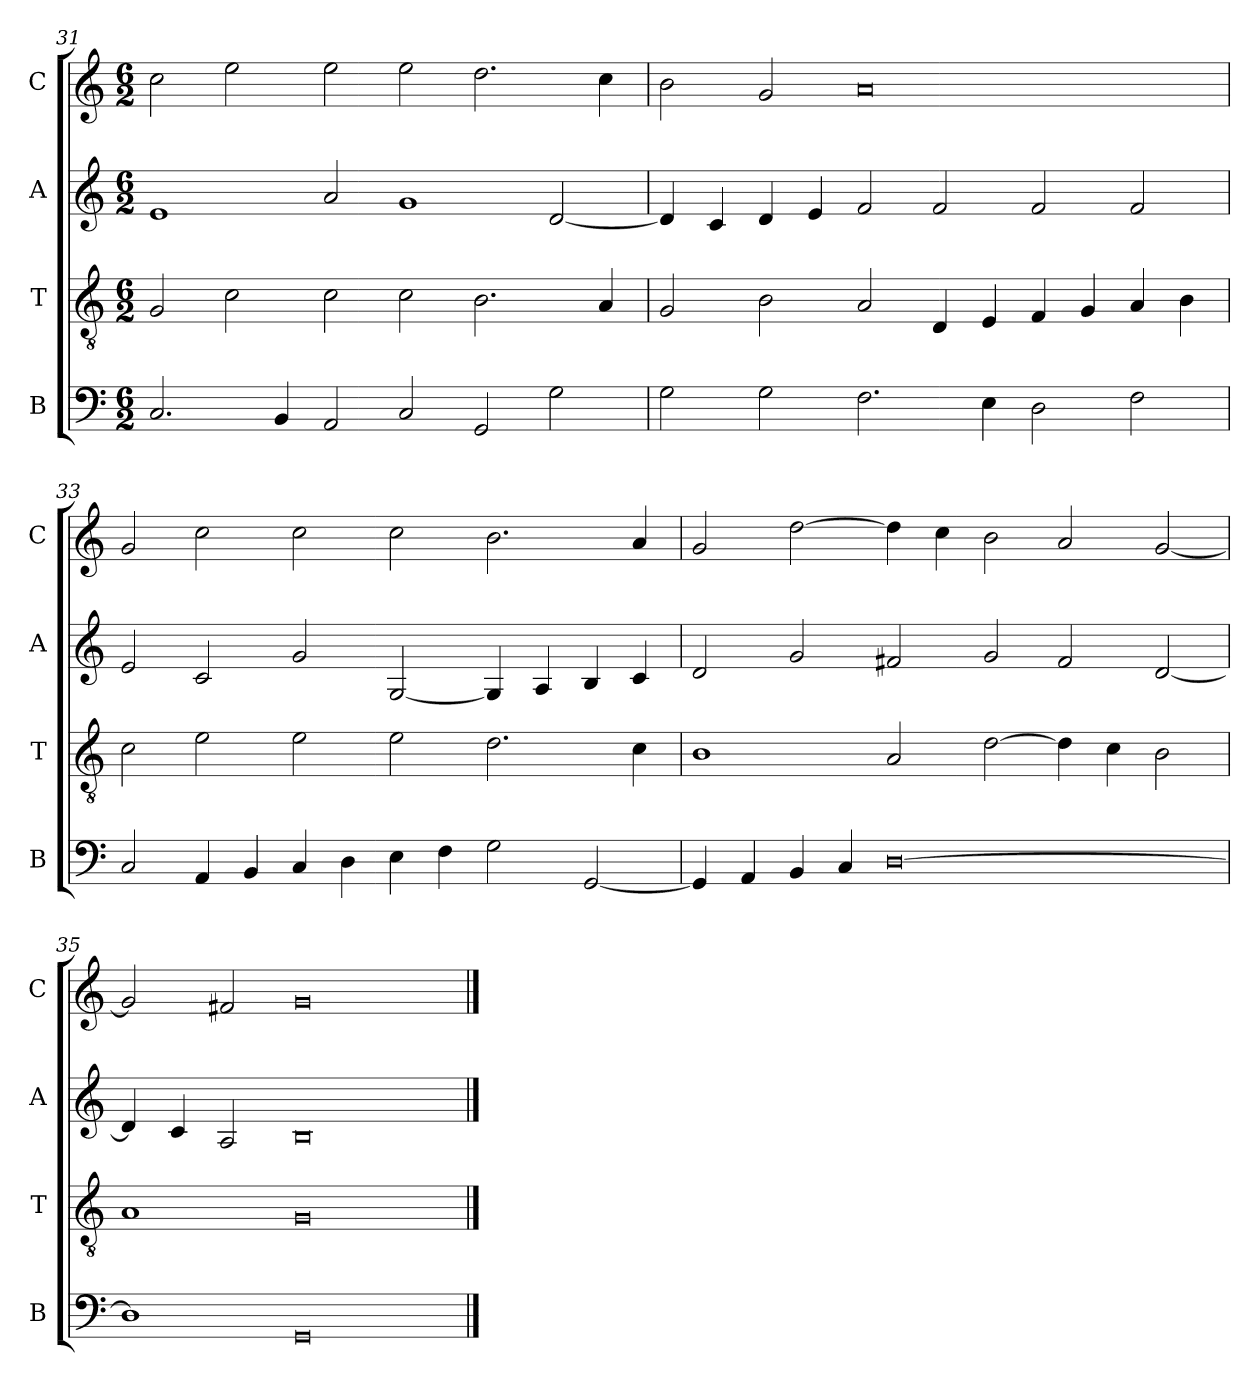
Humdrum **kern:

**kern	**kern	**kern	**kern
*part4	*part3	*part2	*part1
*staff4	*staff3	*staff2	*staff1
*I"B	*I"T	*I"A	*I"C
*I'B	*I'T	*I'A	*I'C
*clefF4	*clefGv2	*clefG2	*clefG2
*	*ITrd7c12	*	*
*k[]	*k[]	*k[]	*k[]
*C:	*C:	*C:	*C:
*M6/2	*M6/2	*M6/2	*M6/2
=31	=31	=31	=31
2.Ci/	2GGi/	1ei	2cci\
.	2Ci\	.	2eei\
4BBi/	.	.	.
2AAi/	2Ci\	2ai/	2eei\
2Ci/	2Ci\	1gi	2eei\
2GGi/	2.BBi\	.	2.ddi\
2Gi\	.	[<2di/	.
.	4AAi/	.	4cci\
!!LO:LB:g=z
=32	=32	=32	=32
2Gi\	2GGi/	4di/]	2bi\
.	.	4ci/	.
2Gi\	2BBi\	4di/	2gi/
.	.	4ei/	.
2.Fi\	2AAi/	2fi/	0ai
.	4DDi/	2fi/	.
4Ei\	4EEi/	.	.
2Di\	4FFi/	2fi/	.
.	4GGi/	.	.
2Fi\	4AAi/	2fi/	.
.	4BBi\	.	.
=33	=33	=33	=33
2Ci/	2Ci\	2ei/	2gi/
4AAi/	2Ei\	2ci/	2cci\
4BBi/	.	.	.
4Ci/	2Ei\	2gi/	2cci\
4Di\	.	.	.
4Ei\	2Ei\	[<2Gi/	2cci\
4Fi\	.	.	.
2Gi\	2.Di\	4Gi/]	2.bi\
.	.	4Ai/	.
[<2GGi/	.	4Bi/	.
.	4Ci\	4ci/	4ai/
!!LO:PB:g=z
=34	=34	=34	=34
4GGi/]	1BBi	2di/	2gi/
4AAi/	.	.	.
4BBi/	.	2gi/	[>2ddi\
4Ci/	.	.	.
[>0Di	2AAi/	2f#Xi/	4ddi\]
.	.	.	4cci\
.	[>2Di\	2gi/	2bi\
.	4Di\]	2f#i/	2ai/
.	4Ci\	.	.
.	2BBi\	[<2di/	[<2gi/
=35	=35	=35	=35
1Di]	1AAi	4di/]	2gi/]
.	.	4ci/	.
.	.	2Ai/	2f#Xi/
0GGi	0GGi	0Bi	0gi
==	==	==	==
*-	*-	*-	*-
